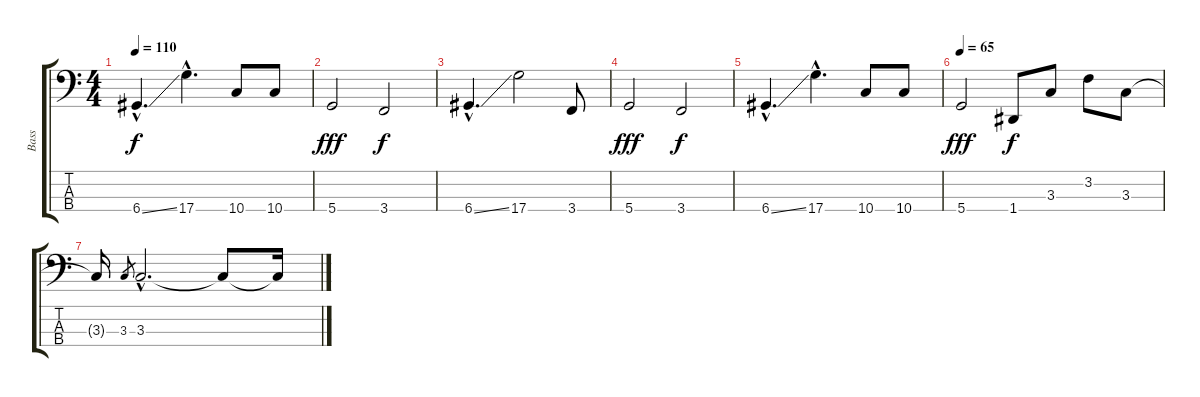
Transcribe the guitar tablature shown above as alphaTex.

\track ("Bass" "Bass") {instrument electricbassfinger}
\staff {score tabs}
\tuning (G2 D2 A1 D1) {hide}
\ts (4 4)
\tempo 110
\clef f4
\ks c
6.4{ss hac}.4{d dy f} 17.4{hac}.4{d} 10.4.8 10.4.8 |
5.4.2{dy fff} 3.4.2{dy f} |
6.4{ss hac}.4{d} 17.4.2 3.4.8 |
5.4.2{dy fff} 3.4.2{dy f} |
6.4{ss hac}.4{d} 17.4{hac}.4{d} 10.4.8 10.4.8 |
\tempo 65
5.4.2{dy fff} 1.4.8{dy f} 3.3.8 3.2.8 3.3.8 |
3.3{t}.16 3.3.8{gr} 3.3{hac}.2{d} 3.3{t}.8 3.3{t}.16
